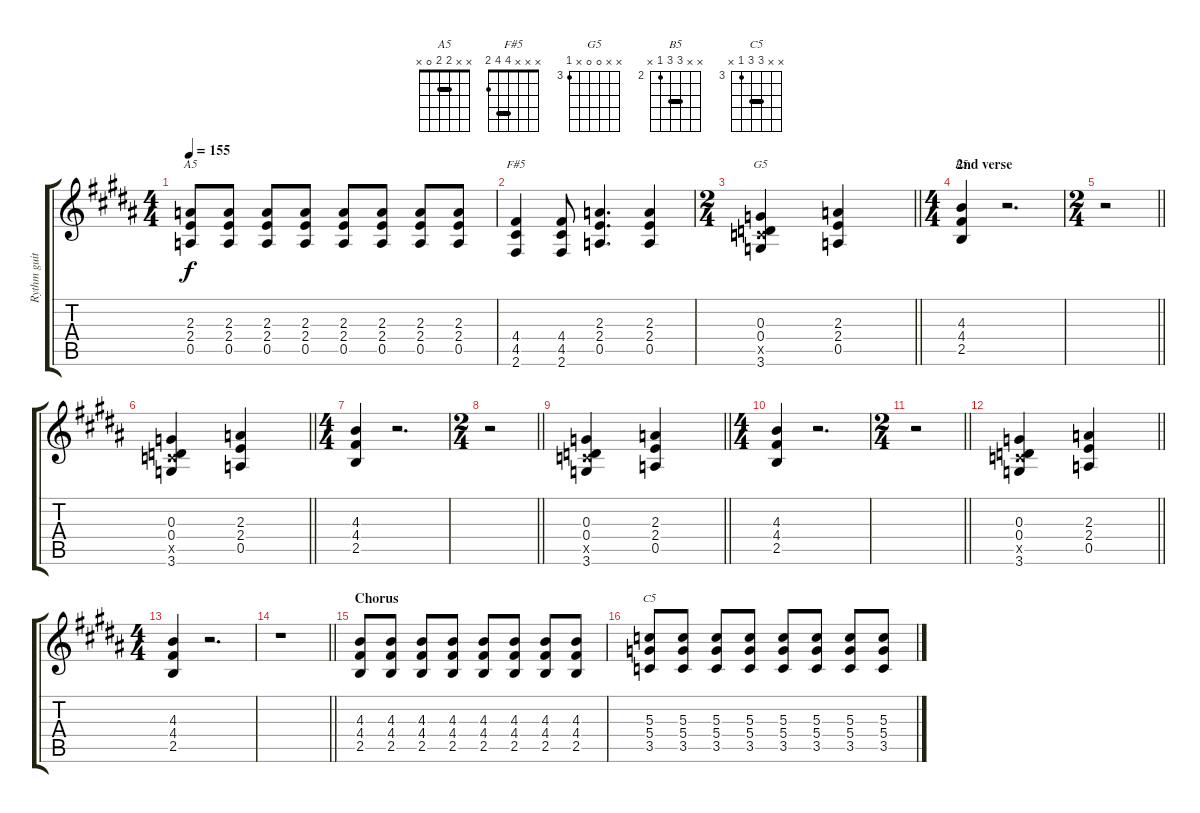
\track ("Rythm guitar (Jesper Binzer)" "Rythm guit") {instrument distortionguitar}
\staff {score tabs}
\tuning (E4 B3 G3 D3 A2 E2) {hide}
\chord ("A5" x x 2 2 0 x) {barre 2}
\chord ("F#5" x x x 4 4 2) {barre 4}
\chord ("G5" x x 0 0 x 3) {firstfret 3}
\chord ("B5" x x 4 4 2 x) {firstfret 2 barre 4}
\chord ("C5" x x 5 5 3 x) {firstfret 3 barre 5}
\ts (4 4)
\tempo 155
\clef g2
\ks b
(2.3 2.4 0.5).8{ch "A5" dy f} (2.3 2.4 0.5).8 (2.3 2.4 0.5).8 (2.3 2.4 0.5).8 (2.3 2.4 0.5).8 (2.3 2.4 0.5).8 (2.3 2.4 0.5).8 (2.3 2.4 0.5).8 |
(4.4 4.5 2.6).4{ch "F#5"} (4.4 4.5 2.6).8 (2.3 2.4 0.5).4{d} (2.3 2.4 0.5).4 |
\ts (2 4)
\barLineRight lightlight
(0.3 0.4 3.5{x} 3.6).4{ch "G5"} (2.3 2.4 0.5).4 |
\ts (4 4)
\section ("" "2nd verse")
(4.3 4.4 2.5).4{ch "B5"} r.2{d} |
\ts (2 4)
\barLineRight lightlight
r.2 |
\barLineRight lightlight
(0.3 0.4 3.5{x} 3.6).4 (2.3 2.4 0.5).4 |
\ts (4 4)
(4.3 4.4 2.5).4 r.2{d} |
\ts (2 4)
\barLineRight lightlight
r.2 |
\barLineRight lightlight
(0.3 0.4 3.5{x} 3.6).4 (2.3 2.4 0.5).4 |
\ts (4 4)
(4.3 4.4 2.5).4 r.2{d} |
\ts (2 4)
\barLineRight lightlight
r.2 |
\barLineRight lightlight
(0.3 0.4 3.5{x} 3.6).4 (2.3 2.4 0.5).4 |
\ts (4 4)
(4.3 4.4 2.5).4 r.2{d} |
\barLineRight lightlight
r.1 |
\section ("" "Chorus")
(4.3 4.4 2.5).8 (4.3 4.4 2.5).8 (4.3 4.4 2.5).8 (4.3 4.4 2.5).8 (4.3 4.4 2.5).8 (4.3 4.4 2.5).8 (4.3 4.4 2.5).8 (4.3 4.4 2.5).8 |
(5.3 5.4 3.5).8{ch "C5"} (5.3 5.4 3.5).8 (5.3 5.4 3.5).8 (5.3 5.4 3.5).8 (5.3 5.4 3.5).8 (5.3 5.4 3.5).8 (5.3 5.4 3.5).8 (5.3 5.4 3.5).8
